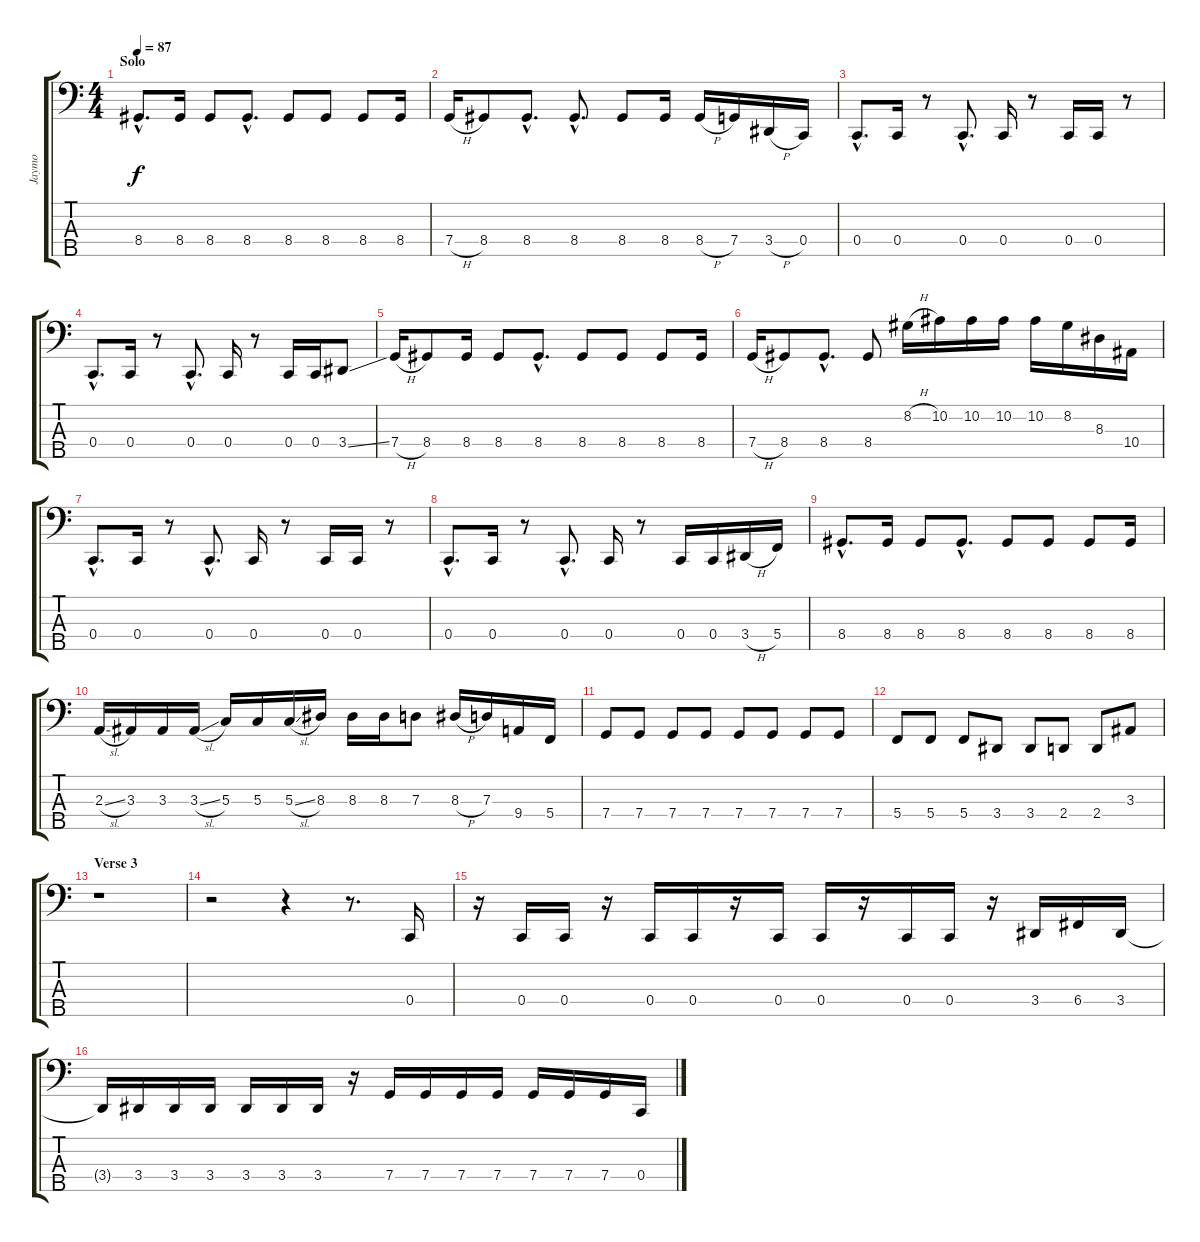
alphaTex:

\track ("Jaymo" "Jaymo") {instrument electricbassfinger}
\staff {score tabs}
\tuning (F2 C2 G1 C1 A0) {hide}
\ts (4 4)
\section ("" "Solo")
\tempo 87
\clef f4
\ks c
8.4{hac}.8{d dy f} 8.4.16 8.4.8 8.4{hac}.8{d} 8.4.8 8.4.8 8.4.8 8.4.16 |
7.4{h}.16 8.4.8 8.4{hac}.8{d} 8.4{hac}.8{d} 8.4.8 8.4.16 8.4{h}.16 7.4.16 3.4{h}.16 0.4.16 |
0.4{hac}.8{d} 0.4.16 r.8 0.4{hac}.8{d} 0.4.16 r.8 0.4.16 0.4.16 r.8 |
0.4{hac}.8{d} 0.4.16 r.8 0.4{hac}.8{d} 0.4.16 r.8 0.4.16 0.4.16 3.4{ss}.8 |
7.4{h}.16 8.4.8 8.4.16 8.4.8 8.4{hac}.8{d} 8.4.8 8.4.8 8.4.8 8.4.16 |
7.4{h}.16 8.4.8 8.4{hac}.8{d} 8.4.8 8.2{h}.16 10.2.16 10.2.16 10.2.16 10.2.16 8.2.16 8.3.16 10.4.16 |
0.4{hac}.8{d} 0.4.16 r.8 0.4{hac}.8{d} 0.4.16 r.8 0.4.16 0.4.16 r.8 |
0.4{hac}.8{d} 0.4.16 r.8 0.4{hac}.8{d} 0.4.16 r.8 0.4.16 0.4.16 3.4{h}.16 5.4.16 |
8.4{hac}.8{d} 8.4.16 8.4.8 8.4{hac}.8{d} 8.4.8 8.4.8 8.4.8 8.4.16 |
2.3{sl}.16 3.3.16 3.3.16 3.3{sl}.16 5.3.16 5.3.16 5.3{sl}.16 8.3.16 8.3.16 8.3.16 7.3.8 8.3{h}.16 7.3.16 9.4.16 5.4.16 |
7.4.8 7.4.8 7.4.8 7.4.8 7.4.8 7.4.8 7.4.8 7.4.8 |
5.4.8 5.4.8 5.4.8 3.4.8 3.4.8 2.4.8 2.4.8 3.3.8 |
\section ("" "Verse 3")
r.1 |
r.2 r.4 r.8{d} 0.4.16 |
r.16 0.4.16 0.4.16 r.16 0.4.16 0.4.16 r.16 0.4.16 0.4.16 r.16 0.4.16 0.4.16 r.16 3.4.16 6.4.16 3.4.16 |
3.4{t}.16 3.4.16 3.4.16 3.4.16 3.4.16 3.4.16 3.4.16 r.16 7.4.16 7.4.16 7.4.16 7.4.16 7.4.16 7.4.16 7.4.16 0.4.16
